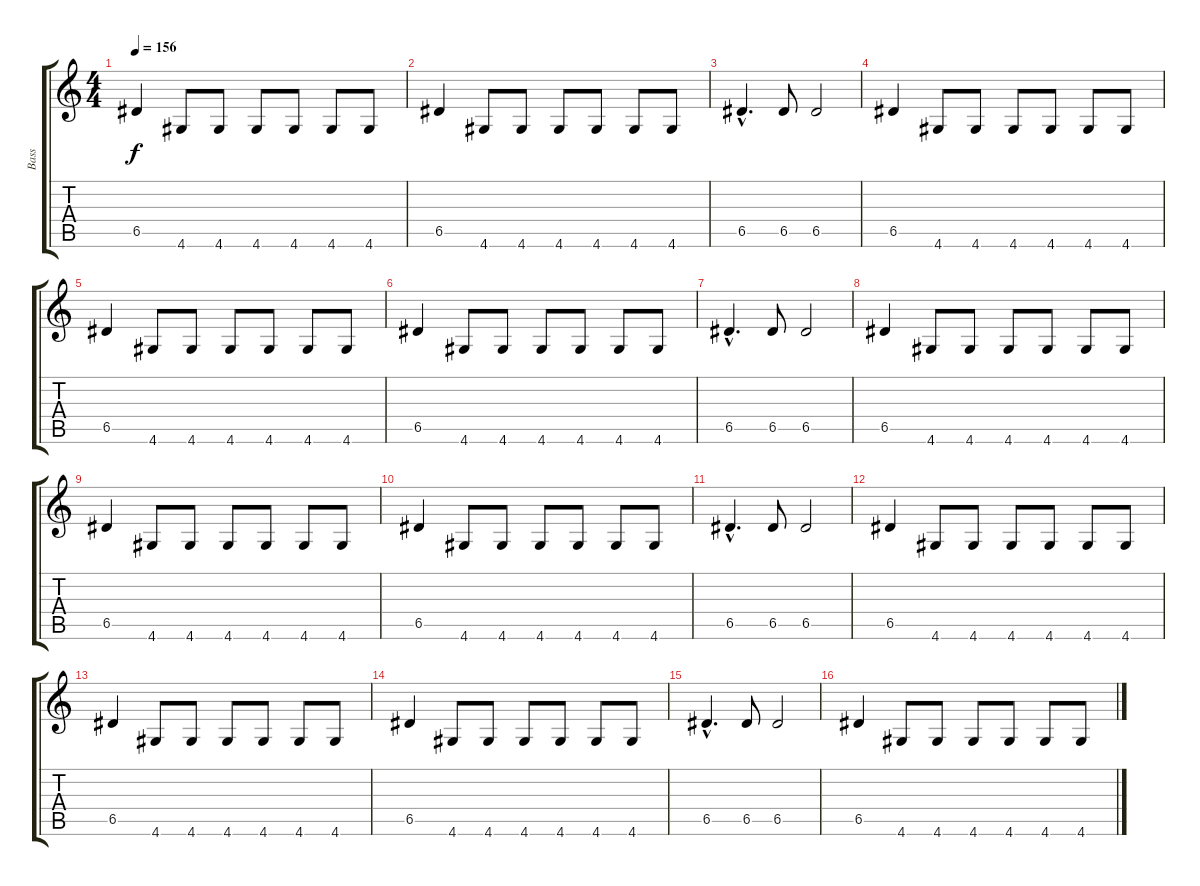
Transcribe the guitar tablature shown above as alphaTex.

\track ("Bass" "Bass") {instrument electricbasspick}
\staff {score tabs}
\tuning (E4 B3 G3 D3 A2 E2) {hide}
\ts (4 4)
\tempo 156
\clef g2
\ks c
6.5.4{dy f} 4.6.8 4.6.8 4.6.8 4.6.8 4.6.8 4.6.8 |
6.5.4 4.6.8 4.6.8 4.6.8 4.6.8 4.6.8 4.6.8 |
6.5{hac}.4{d} 6.5.8 6.5.2 |
6.5.4 4.6.8 4.6.8 4.6.8 4.6.8 4.6.8 4.6.8 |
6.5.4 4.6.8 4.6.8 4.6.8 4.6.8 4.6.8 4.6.8 |
6.5.4 4.6.8 4.6.8 4.6.8 4.6.8 4.6.8 4.6.8 |
6.5{hac}.4{d} 6.5.8 6.5.2 |
6.5.4 4.6.8 4.6.8 4.6.8 4.6.8 4.6.8 4.6.8 |
6.5.4 4.6.8 4.6.8 4.6.8 4.6.8 4.6.8 4.6.8 |
6.5.4 4.6.8 4.6.8 4.6.8 4.6.8 4.6.8 4.6.8 |
6.5{hac}.4{d} 6.5.8 6.5.2 |
6.5.4 4.6.8 4.6.8 4.6.8 4.6.8 4.6.8 4.6.8 |
6.5.4 4.6.8 4.6.8 4.6.8 4.6.8 4.6.8 4.6.8 |
6.5.4 4.6.8 4.6.8 4.6.8 4.6.8 4.6.8 4.6.8 |
6.5{hac}.4{d} 6.5.8 6.5.2 |
6.5.4 4.6.8 4.6.8 4.6.8 4.6.8 4.6.8 4.6.8
